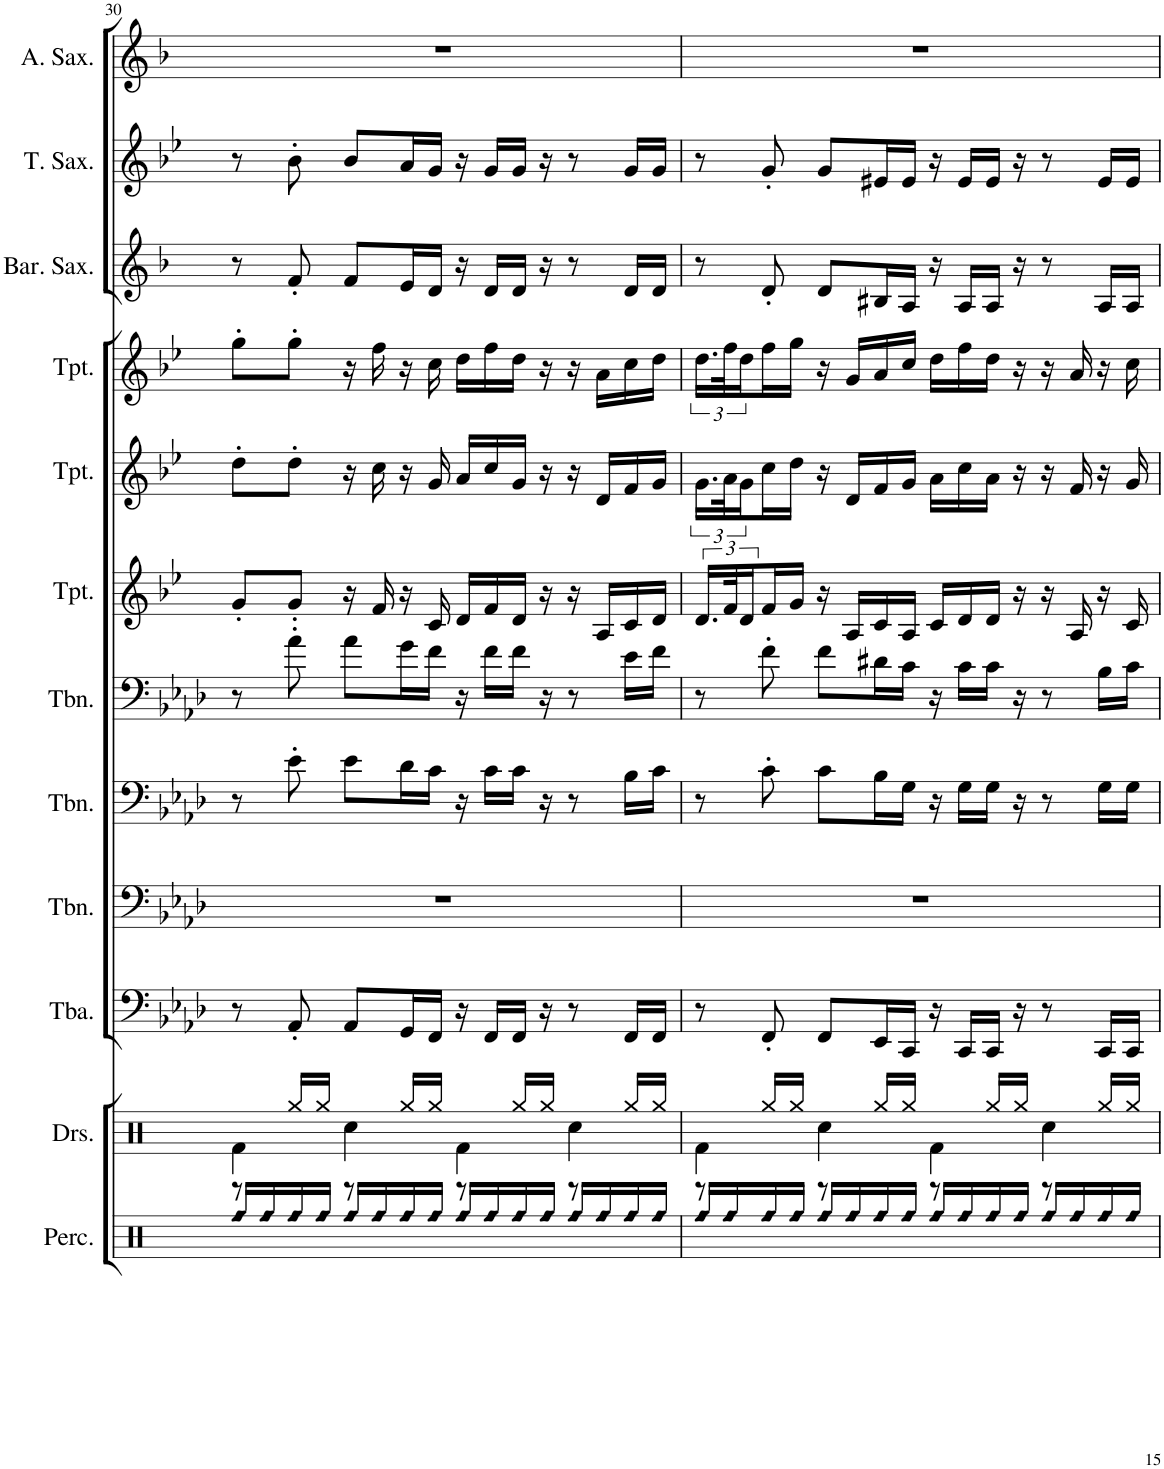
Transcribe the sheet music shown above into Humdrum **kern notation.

**kern	**kern	**kern	**kern	**kern	**kern	**kern	**kern	**kern	**kern	**kern	**kern
*part12	*part11	*part10	*part9	*part8	*part7	*part6	*part5	*part4	*part3	*part2	*part1
*staff12	*staff11	*staff10	*staff9	*staff8	*staff7	*staff6	*staff5	*staff4	*staff3	*staff2	*staff1
*I"Percussion	*I"Drumset	*I"Tuba	*I"Trombone	*I"Trombone	*I"Trombone	*I"Trumpet	*I"Trumpet	*I"Trumpet	*I"Baritone Saxophone	*I"Tenor Saxophone	*I"Alto Saxophone
*I'Perc.	*I'Drs.	*I'Tba.	*I'Tbn.	*I'Tbn.	*I'Tbn.	*I'Tpt.	*I'Tpt.	*I'Tpt.	*I'Bar. Sax.	*I'T. Sax.	*I'A. Sax.
!!LO:PB:g=z
*clefX	*clefX	*clefF4	*clefF4	*clefF4	*clefF4	*clefG2	*clefG2	*clefG2	*clefG2	*clefG2	*clefG2
*	*	*	*	*	*	*Trd1c2	*Trd1c2	*Trd1c2	*Trd12c21	*Trd8c14	*Trd5c9
*k[]	*k[]	*k[b-e-a-d-]	*k[b-e-a-d-]	*k[b-e-a-d-]	*k[b-e-a-d-]	*k[b-e-]	*k[b-e-]	*k[b-e-]	*k[b-]	*k[b-e-]	*k[b-]
*M4/4	*M4/4	*M4/4	*M4/4	*M4/4	*M4/4	*M4/4	*M4/4	*M4/4	*M4/4	*M4/4	*M4/4
=30	=30	=30	=30	=30	=30	=30	=30	=30	=30	=30	=30
!LO:N:head=diamond	!	!	!	!	!	!	!	!	!	!	!
*	*^	*	*	*	*	*	*	*	*	*	*
16Rff/LL	4Rf\	8r	8r	1r	8r	8r	8g'/L	8dd'\L	8gg'\L	8r	8r	1r
!LO:N:head=diamond	!	!	!	!	!	!	!	!	!	!	!	!
16Rff/	.	.	.	.	.	.	.	.	.	.	.	.
!LO:N:head=diamond	!	!	!	!	!	!	!	!	!	!	!	!
16Rff/	.	16Rgg/LL	8AA-'/	.	8e-'\	8a-'\	8g'/J	8dd'\J	8gg'\J	8f'/	8b-'\	.
!LO:N:head=diamond	!	!	!	!	!	!	!	!	!	!	!	!
16Rff/JJ	.	16Rgg/JJ	.	.	.	.	.	.	.	.	.	.
!LO:N:head=diamond	!	!	!	!	!	!	!	!	!	!	!	!
16Rff/LL	4Rcc\	8r	8AA-/L	.	8e-\L	8a-\L	16r	16r	16r	8f/L	8b-/L	.
!LO:N:head=diamond	!	!	!	!	!	!	!	!	!	!	!	!
16Rff/	.	.	.	.	.	.	16f/	16cc\	16ff\	.	.	.
!LO:N:head=diamond	!	!	!	!	!	!	!	!	!	!	!	!
16Rff/	.	16Rgg/LL	16GG/L	.	16d-\L	16g\L	16r	16r	16r	16e/L	16a/L	.
!LO:N:head=diamond	!	!	!	!	!	!	!	!	!	!	!	!
16Rff/JJ	.	16Rgg/JJ	16FF/JJ	.	16c\JJ	16f\JJ	16c/	16g/	16cc\	16d/JJ	16g/JJ	.
!LO:N:head=diamond	!	!	!	!	!	!	!	!	!	!	!	!
16Rff/LL	4Rf\	8r	16r	.	16r	16r	16d/LL	16a/LL	16dd\LL	16r	16r	.
!LO:N:head=diamond	!	!	!	!	!	!	!	!	!	!	!	!
16Rff/	.	.	16FF/LL	.	16c\LL	16f\LL	16f/	16cc/	16ff\	16d/LL	16g/LL	.
!LO:N:head=diamond	!	!	!	!	!	!	!	!	!	!	!	!
16Rff/	.	16Rgg/LL	16FF/JJ	.	16c\JJ	16f\JJ	16d/JJ	16g/JJ	16dd\JJ	16d/JJ	16g/JJ	.
!LO:N:head=diamond	!	!	!	!	!	!	!	!	!	!	!	!
16Rff/JJ	.	16Rgg/JJ	16r	.	16r	16r	16r	16r	16r	16r	16r	.
!LO:N:head=diamond	!	!	!	!	!	!	!	!	!	!	!	!
16Rff/LL	4Rcc\	8r	8r	.	8r	8r	16r	16r	16r	8r	8r	.
!LO:N:head=diamond	!	!	!	!	!	!	!	!	!	!	!	!
16Rff/	.	.	.	.	.	.	16A/LL	16d/LL	16a\LL	.	.	.
!LO:N:head=diamond	!	!	!	!	!	!	!	!	!	!	!	!
16Rff/	.	16Rgg/LL	16FF/LL	.	16B-\LL	16e-\LL	16c/	16f/	16cc\	16d/LL	16g/LL	.
!LO:N:head=diamond	!	!	!	!	!	!	!	!	!	!	!	!
16Rff/JJ	.	16Rgg/JJ	16FF/JJ	.	16c\JJ	16f\JJ	16d/JJ	16g/JJ	16dd\JJ	16d/JJ	16g/JJ	.
=31	=31	=31	=31	=31	=31	=31	=31	=31	=31	=31	=31	=31
!LO:N:head=diamond	!	!	!	!	!	!	!	!	!	!	!	!
16Rff/LL	4Rf\	8r	8r	1r	8r	8r	24.d/LL	24.g\LL	24.dd\LL	8r	8r	1r
!LO:N:head=diamond	!	!	!	!	!	!	!	!	!	!	!	!
16Rff/	.	.	.	.	.	.	48f/K	48a\K	48ff\K	.	.	.
.	.	.	.	.	.	.	24d/	24g\	24dd\	.	.	.
!LO:N:head=diamond	!	!	!	!	!	!	!	!	!	!	!	!
16Rff/	.	16Rgg/LL	8FF'/	.	8c'\	8f'\	16f/	16cc\	16ff\	8d'/	8g'/	.
!LO:N:head=diamond	!	!	!	!	!	!	!	!	!	!	!	!
16Rff/JJ	.	16Rgg/JJ	.	.	.	.	16g/JJ	16dd\JJ	16gg\JJ	.	.	.
!LO:N:head=diamond	!	!	!	!	!	!	!	!	!	!	!	!
16Rff/LL	4Rcc\	8r	8FF/L	.	8c\L	8f\L	16r	16r	16r	8d/L	8g/L	.
!LO:N:head=diamond	!	!	!	!	!	!	!	!	!	!	!	!
16Rff/	.	.	.	.	.	.	16A/LL	16d/LL	16g/LL	.	.	.
!LO:N:head=diamond	!	!	!	!	!	!	!	!	!	!	!	!
16Rff/	.	16Rgg/LL	16EE-/L	.	16B-\L	16d#X\L	16c/	16f/	16a/	16B#X/L	16e#X/L	.
!LO:N:head=diamond	!	!	!	!	!	!	!	!	!	!	!	!
16Rff/JJ	.	16Rgg/JJ	16CC/JJ	.	16G\JJ	16c\JJ	16A/JJ	16g/JJ	16cc/JJ	16A/JJ	16e#/JJ	.
!LO:N:head=diamond	!	!	!	!	!	!	!	!	!	!	!	!
16Rff/LL	4Rf\	8r	16r	.	16r	16r	16c/LL	16a\LL	16dd\LL	16r	16r	.
!LO:N:head=diamond	!	!	!	!	!	!	!	!	!	!	!	!
16Rff/	.	.	16CC/LL	.	16G\LL	16c\LL	16d/	16cc\	16ff\	16A/LL	16e#/LL	.
!LO:N:head=diamond	!	!	!	!	!	!	!	!	!	!	!	!
16Rff/	.	16Rgg/LL	16CC/JJ	.	16G\JJ	16c\JJ	16d/JJ	16a\JJ	16dd\JJ	16A/JJ	16e#/JJ	.
!LO:N:head=diamond	!	!	!	!	!	!	!	!	!	!	!	!
16Rff/JJ	.	16Rgg/JJ	16r	.	16r	16r	16r	16r	16r	16r	16r	.
!LO:N:head=diamond	!	!	!	!	!	!	!	!	!	!	!	!
16Rff/LL	4Rcc\	8r	8r	.	8r	8r	16r	16r	16r	8r	8r	.
!LO:N:head=diamond	!	!	!	!	!	!	!	!	!	!	!	!
16Rff/	.	.	.	.	.	.	16A/	16f/	16a/	.	.	.
!LO:N:head=diamond	!	!	!	!	!	!	!	!	!	!	!	!
16Rff/	.	16Rgg/LL	16CC/LL	.	16G\LL	16B-\LL	16r	16r	16r	16A/LL	16e#/LL	.
!LO:N:head=diamond	!	!	!	!	!	!	!	!	!	!	!	!
16Rff/JJ	.	16Rgg/JJ	16CC/JJ	.	16G\JJ	16c\JJ	16c/	16g/	16cc\	16A/JJ	16e#/JJ	.
*	*v	*v	*	*	*	*	*	*	*	*	*	*
=	=	=	=	=	=	=	=	=	=	=	=
*-	*-	*-	*-	*-	*-	*-	*-	*-	*-	*-	*-
